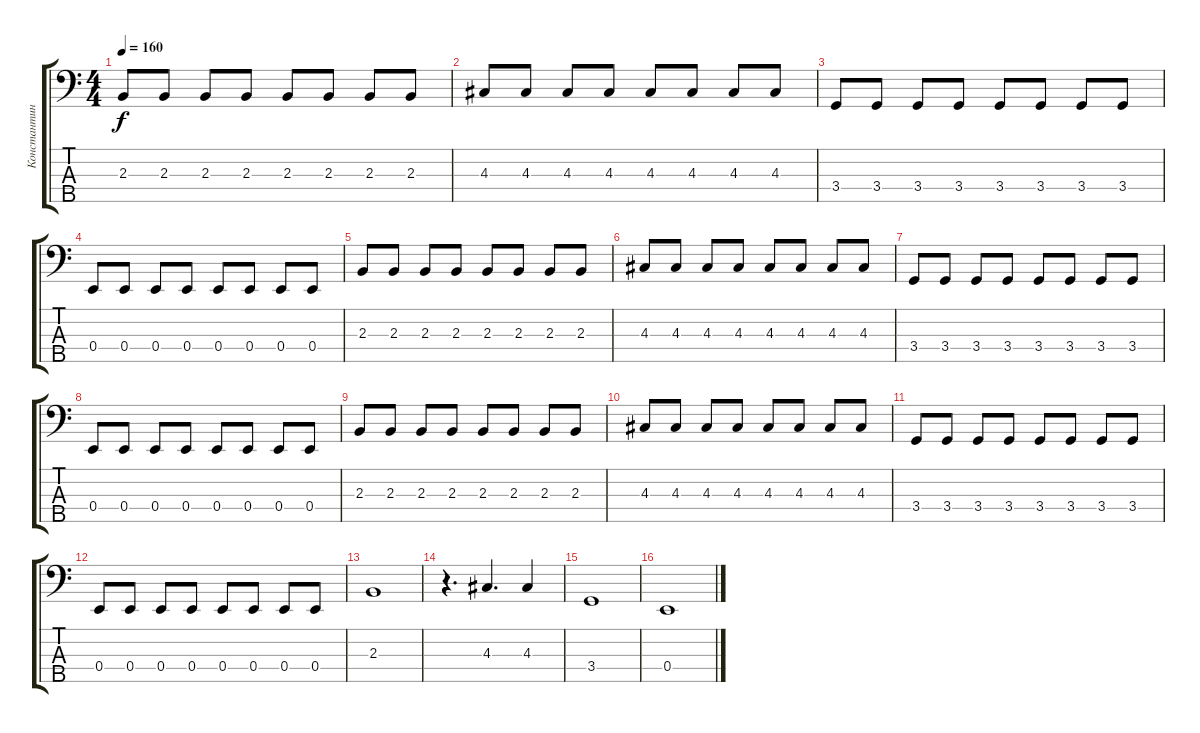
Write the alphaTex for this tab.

\track ("Константин Бекрев" "Константин") {instrument electricbasspick}
\staff {score tabs}
\tuning (G2 D2 A1 E1 B0) {hide}
\ts (4 4)
\tempo 160
\clef f4
\ks c
2.3.8{dy f} 2.3.8 2.3.8 2.3.8 2.3.8 2.3.8 2.3.8 2.3.8 |
4.3.8 4.3.8 4.3.8 4.3.8 4.3.8 4.3.8 4.3.8 4.3.8 |
3.4.8 3.4.8 3.4.8 3.4.8 3.4.8 3.4.8 3.4.8 3.4.8 |
0.4.8 0.4.8 0.4.8 0.4.8 0.4.8 0.4.8 0.4.8 0.4.8 |
2.3.8 2.3.8 2.3.8 2.3.8 2.3.8 2.3.8 2.3.8 2.3.8 |
4.3.8 4.3.8 4.3.8 4.3.8 4.3.8 4.3.8 4.3.8 4.3.8 |
3.4.8 3.4.8 3.4.8 3.4.8 3.4.8 3.4.8 3.4.8 3.4.8 |
0.4.8 0.4.8 0.4.8 0.4.8 0.4.8 0.4.8 0.4.8 0.4.8 |
2.3.8 2.3.8 2.3.8 2.3.8 2.3.8 2.3.8 2.3.8 2.3.8 |
4.3.8 4.3.8 4.3.8 4.3.8 4.3.8 4.3.8 4.3.8 4.3.8 |
3.4.8 3.4.8 3.4.8 3.4.8 3.4.8 3.4.8 3.4.8 3.4.8 |
0.4.8 0.4.8 0.4.8 0.4.8 0.4.8 0.4.8 0.4.8 0.4.8 |
2.3.1 |
r.4{d} 4.3.4{d} 4.3.4 |
3.4.1 |
0.4.1
